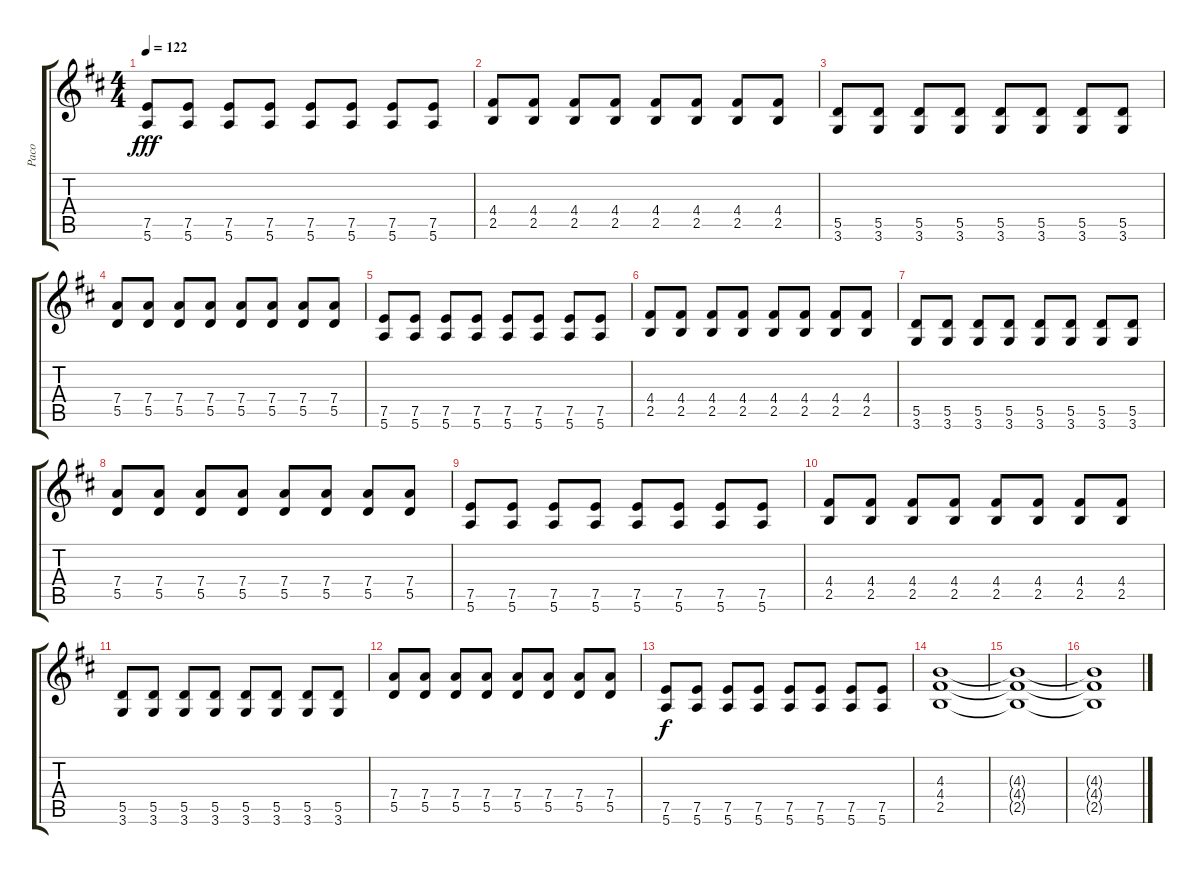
\track ("Paco" "Paco") {instrument distortionguitar}
\staff {score tabs}
\tuning (E4 B3 G3 D3 A2 E2) {hide}
\ts (4 4)
\tempo 122
\clef g2
\ks d
(7.5 5.6).8{dy fff} (7.5 5.6).8 (7.5 5.6).8 (7.5 5.6).8 (7.5 5.6).8 (7.5 5.6).8 (7.5 5.6).8 (7.5 5.6).8 |
(4.4 2.5).8 (4.4 2.5).8 (4.4 2.5).8 (4.4 2.5).8 (4.4 2.5).8 (4.4 2.5).8 (4.4 2.5).8 (4.4 2.5).8 |
(5.5 3.6).8 (5.5 3.6).8 (5.5 3.6).8 (5.5 3.6).8 (5.5 3.6).8 (5.5 3.6).8 (5.5 3.6).8 (5.5 3.6).8 |
(7.4 5.5).8 (7.4 5.5).8 (7.4 5.5).8 (7.4 5.5).8 (7.4 5.5).8 (7.4 5.5).8 (7.4 5.5).8 (7.4 5.5).8 |
(7.5 5.6).8 (7.5 5.6).8 (7.5 5.6).8 (7.5 5.6).8 (7.5 5.6).8 (7.5 5.6).8 (7.5 5.6).8 (7.5 5.6).8 |
(4.4 2.5).8 (4.4 2.5).8 (4.4 2.5).8 (4.4 2.5).8 (4.4 2.5).8 (4.4 2.5).8 (4.4 2.5).8 (4.4 2.5).8 |
(5.5 3.6).8 (5.5 3.6).8 (5.5 3.6).8 (5.5 3.6).8 (5.5 3.6).8 (5.5 3.6).8 (5.5 3.6).8 (5.5 3.6).8 |
(7.4 5.5).8{volume 12} (7.4 5.5).8 (7.4 5.5).8 (7.4 5.5).8 (7.4 5.5).8 (7.4 5.5).8 (7.4 5.5).8 (7.4 5.5).8 |
(7.5 5.6).8 (7.5 5.6).8 (7.5 5.6).8 (7.5 5.6).8 (7.5 5.6).8 (7.5 5.6).8 (7.5 5.6).8 (7.5 5.6).8 |
(4.4 2.5).8 (4.4 2.5).8 (4.4 2.5).8 (4.4 2.5).8 (4.4 2.5).8 (4.4 2.5).8 (4.4 2.5).8 (4.4 2.5).8 |
(5.5 3.6).8 (5.5 3.6).8 (5.5 3.6).8 (5.5 3.6).8 (5.5 3.6).8 (5.5 3.6).8 (5.5 3.6).8 (5.5 3.6).8 |
(7.4 5.5).8 (7.4 5.5).8 (7.4 5.5).8 (7.4 5.5).8 (7.4 5.5).8 (7.4 5.5).8 (7.4 5.5).8 (7.4 5.5).8 |
(7.5 5.6).8{dy f} (7.5 5.6).8 (7.5 5.6).8 (7.5 5.6).8 (7.5 5.6).8 (7.5 5.6).8 (7.5 5.6).8 (7.5 5.6).8 |
(4.3 4.4 2.5).1 |
(4.3{t} 4.4{t} 2.5{t}).1{volume 0} |
(4.3{t} 4.4{t} 2.5{t}).1
